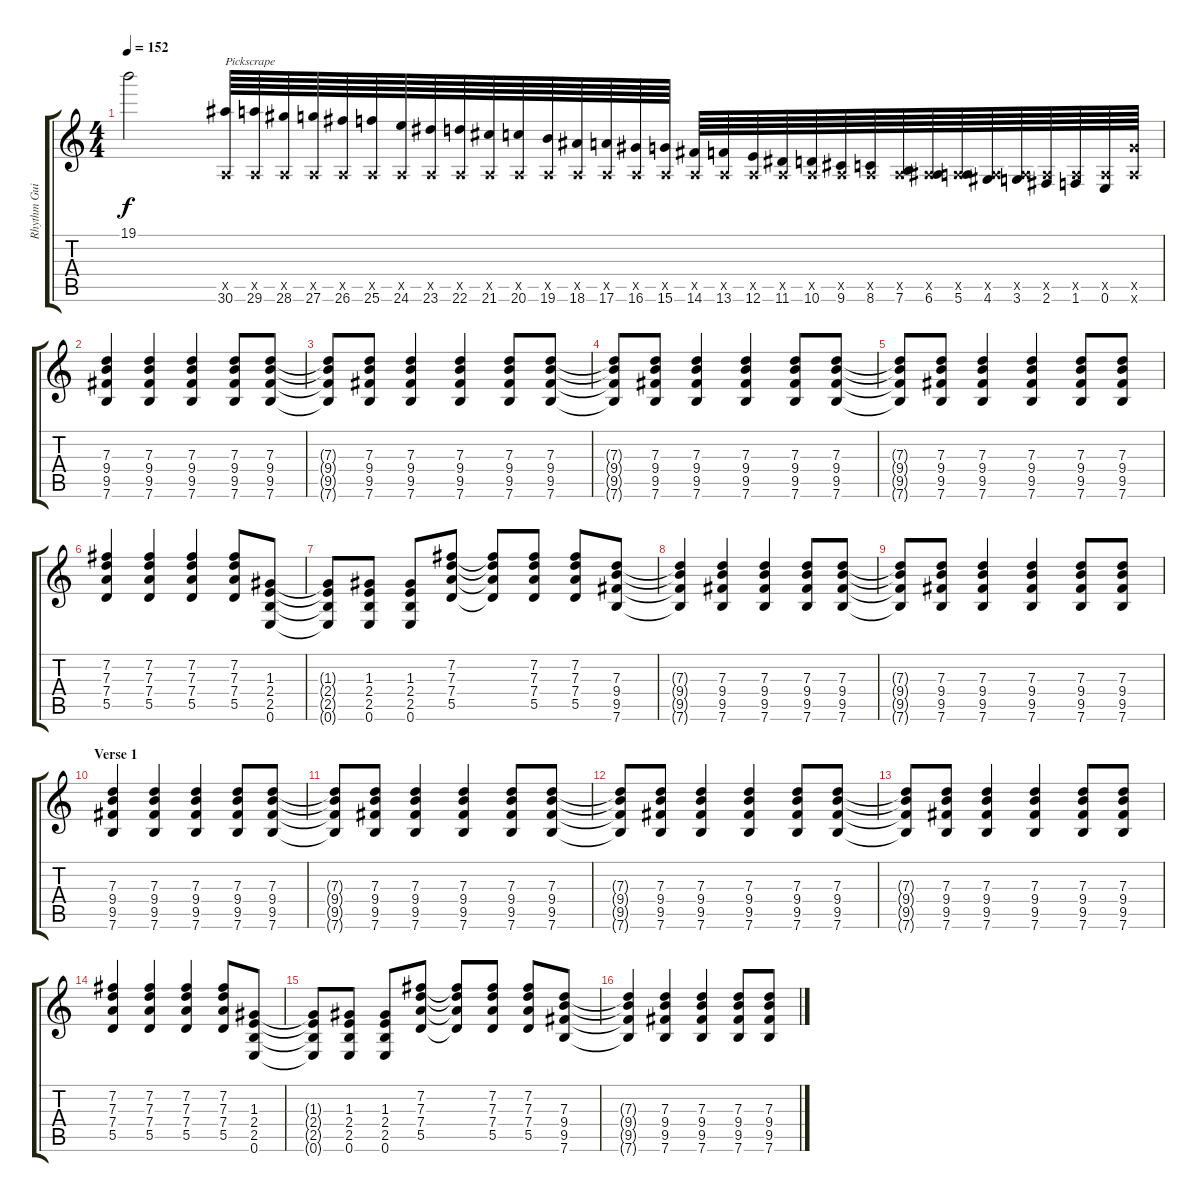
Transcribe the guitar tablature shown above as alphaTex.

\track ("Rhythm Guitar 2" "Rhythm Gui") {instrument distortionguitar}
\staff {score tabs}
\tuning (E4 B3 G3 D3 A2 E2) {hide}
\ts (4 4)
\tempo 152
\clef g2
\ks c
19.1{t}.2{dy f} (0.5{x} 30.6).64{txt "Pickscrape"} (0.5{x} 29.6).64 (0.5{x} 28.6).64 (0.5{x} 27.6).64 (0.5{x} 26.6).64 (0.5{x} 25.6).64 (0.5{x} 24.6).64 (0.5{x} 23.6).64 (0.5{x} 22.6).64 (0.5{x} 21.6).64 (0.5{x} 20.6).64 (0.5{x} 19.6).64 (0.5{x} 18.6).64 (0.5{x} 17.6).64 (0.5{x} 16.6).64 (0.5{x} 15.6).64 (0.5{x} 14.6).64 (0.5{x} 13.6).64 (0.5{x} 12.6).64 (0.5{x} 11.6).64 (0.5{x} 10.6).64 (0.5{x} 9.6).64 (0.5{x} 8.6).64 (0.5{x} 7.6).64 (0.5{x} 6.6).64 (0.5{x} 5.6).64 (0.5{x} 4.6).64 (0.5{x} 3.6).64 (0.5{x} 2.6).64 (0.5{x} 1.6).64 (0.5{x} 0.6).64 (0.5{x} 15.6{x}).64 |
(7.3 9.4 9.5 7.6).4 (7.3 9.4 9.5 7.6).4 (7.3 9.4 9.5 7.6).4 (7.3 9.4 9.5 7.6).8 (7.3 9.4 9.5 7.6).8 |
(7.3{t} 9.4{t} 9.5{t} 7.6{t}).8 (7.3 9.4 9.5 7.6).8 (7.3 9.4 9.5 7.6).4 (7.3 9.4 9.5 7.6).4 (7.3 9.4 9.5 7.6).8 (7.3 9.4 9.5 7.6).8 |
(7.3{t} 9.4{t} 9.5{t} 7.6{t}).8 (7.3 9.4 9.5 7.6).8 (7.3 9.4 9.5 7.6).4 (7.3 9.4 9.5 7.6).4 (7.3 9.4 9.5 7.6).8 (7.3 9.4 9.5 7.6).8 |
(7.3{t} 9.4{t} 9.5{t} 7.6{t}).8 (7.3 9.4 9.5 7.6).8 (7.3 9.4 9.5 7.6).4 (7.3 9.4 9.5 7.6).4 (7.3 9.4 9.5 7.6).8 (7.3 9.4 9.5 7.6).8 |
(7.2 7.3 7.4 5.5).4 (7.2 7.3 7.4 5.5).4 (7.2 7.3 7.4 5.5).4 (7.2 7.3 7.4 5.5).8 (1.3 2.4 2.5 0.6).8 |
(1.3{t} 2.4{t} 2.5{t} 0.6{t}).8 (1.3 2.4 2.5 0.6).8 (1.3 2.4 2.5 0.6).8 (7.2 7.3 7.4 5.5).8 (7.2{t} 7.3{t} 7.4{t} 5.5{t}).8 (7.2 7.3 7.4 5.5).8 (7.2 7.3 7.4 5.5).8 (7.3 9.4 9.5 7.6).8 |
(7.3{t} 9.4{t} 9.5{t} 7.6{t}).4 (7.3 9.4 9.5 7.6).4 (7.3 9.4 9.5 7.6).4 (7.3 9.4 9.5 7.6).8 (7.3 9.4 9.5 7.6).8 |
(7.3{t} 9.4{t} 9.5{t} 7.6{t}).8 (7.3 9.4 9.5 7.6).8 (7.3 9.4 9.5 7.6).4 (7.3 9.4 9.5 7.6).4 (7.3 9.4 9.5 7.6).8 (7.3 9.4 9.5 7.6).8 |
\section ("" "Verse 1")
(7.3 9.4 9.5 7.6).4 (7.3 9.4 9.5 7.6).4 (7.3 9.4 9.5 7.6).4 (7.3 9.4 9.5 7.6).8 (7.3 9.4 9.5 7.6).8 |
(7.3{t} 9.4{t} 9.5{t} 7.6{t}).8 (7.3 9.4 9.5 7.6).8 (7.3 9.4 9.5 7.6).4 (7.3 9.4 9.5 7.6).4 (7.3 9.4 9.5 7.6).8 (7.3 9.4 9.5 7.6).8 |
(7.3{t} 9.4{t} 9.5{t} 7.6{t}).8 (7.3 9.4 9.5 7.6).8 (7.3 9.4 9.5 7.6).4 (7.3 9.4 9.5 7.6).4 (7.3 9.4 9.5 7.6).8 (7.3 9.4 9.5 7.6).8 |
(7.3{t} 9.4{t} 9.5{t} 7.6{t}).8 (7.3 9.4 9.5 7.6).8 (7.3 9.4 9.5 7.6).4 (7.3 9.4 9.5 7.6).4 (7.3 9.4 9.5 7.6).8 (7.3 9.4 9.5 7.6).8 |
(7.2 7.3 7.4 5.5).4 (7.2 7.3 7.4 5.5).4 (7.2 7.3 7.4 5.5).4 (7.2 7.3 7.4 5.5).8 (1.3 2.4 2.5 0.6).8 |
(1.3{t} 2.4{t} 2.5{t} 0.6{t}).8 (1.3 2.4 2.5 0.6).8 (1.3 2.4 2.5 0.6).8 (7.2 7.3 7.4 5.5).8 (7.2{t} 7.3{t} 7.4{t} 5.5{t}).8 (7.2 7.3 7.4 5.5).8 (7.2 7.3 7.4 5.5).8 (7.3 9.4 9.5 7.6).8 |
(7.3{t} 9.4{t} 9.5{t} 7.6{t}).4 (7.3 9.4 9.5 7.6).4 (7.3 9.4 9.5 7.6).4 (7.3 9.4 9.5 7.6).8 (7.3 9.4 9.5 7.6).8
